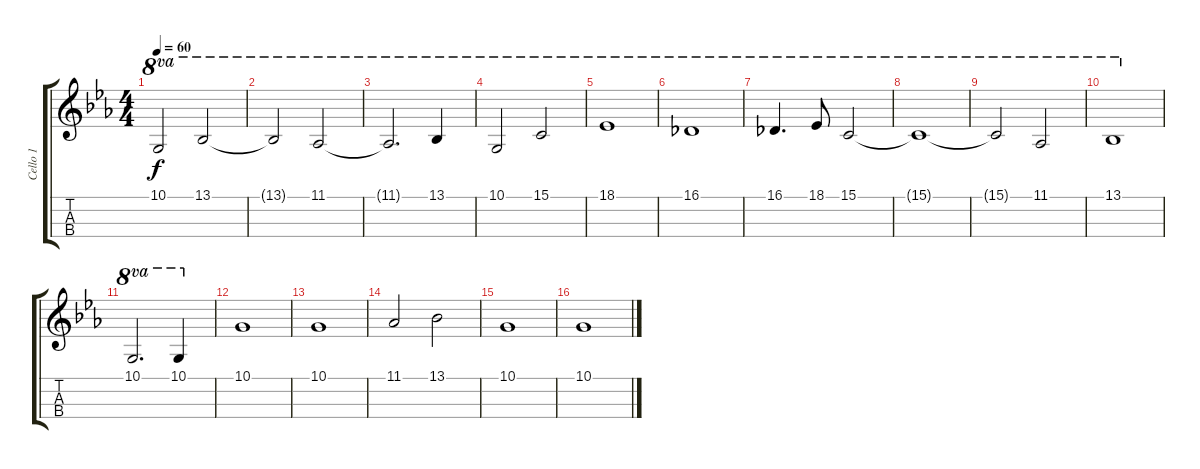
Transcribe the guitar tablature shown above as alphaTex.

\track ("Cello 1" "Cello 1") {instrument cello}
\staff {score tabs}
\tuning (A3 D3 G2 C2) {hide}
\ts (4 4)
\tempo 60
\clef g2
\ks eb
10.1{t}.2{ot 8va dy f} 13.1.2{ot 8va} |
13.1{t}.2{ot 8va} 11.1.2{ot 8va} |
11.1{t}.2{d ot 8va} 13.1.4{ot 8va} |
10.1.2{ot 8va} 15.1.2{ot 8va} |
18.1.1{ot 8va} |
16.1.1{ot 8va} |
16.1.4{d ot 8va} 18.1.8{ot 8va} 15.1.2{ot 8va} |
15.1{t}.1{ot 8va} |
15.1{t}.2{ot 8va} 11.1.2{ot 8va} |
13.1.1{ot 8va} |
10.1.2{d ot 8va} 10.1.4{ot 8va} |
10.1.1 |
10.1.1 |
11.1.2 13.1.2 |
10.1.1 |
10.1.1
